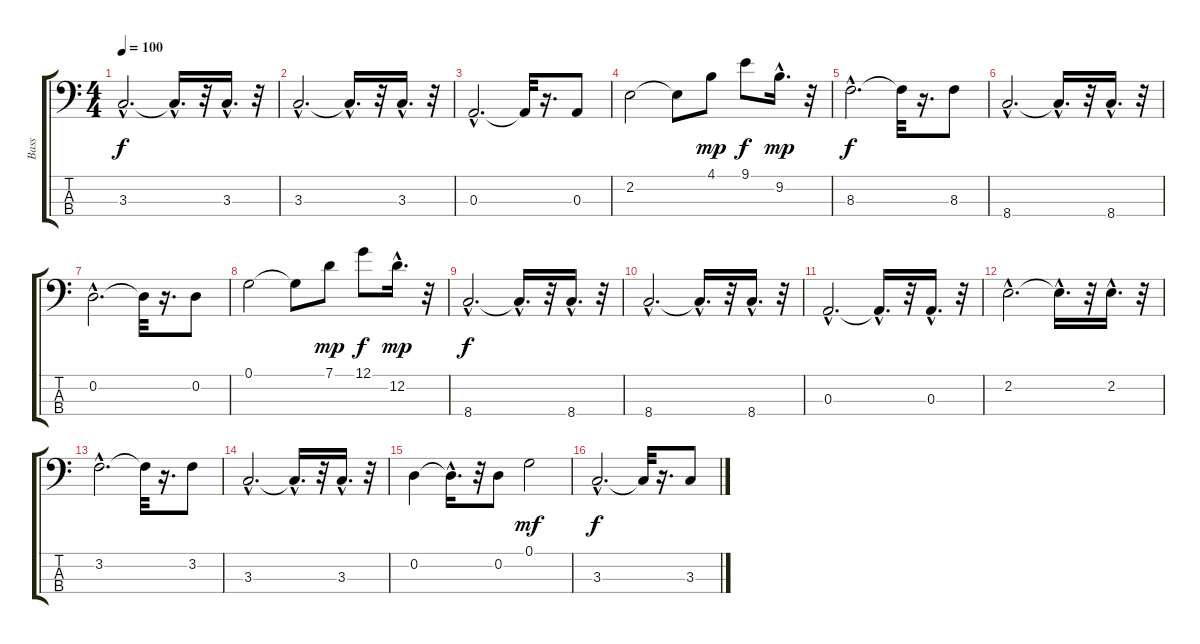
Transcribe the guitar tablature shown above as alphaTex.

\track ("Bass" "Bass") {instrument electricbassfinger}
\staff {score tabs}
\tuning (G2 D2 A1 E1) {hide}
\ts (4 4)
\tempo 100
\clef f4
\ks c
3.3{hac}.2{d dy f} 3.3{hac t}.16{d} r.32 3.3{hac}.16{d} r.32 |
3.3{hac}.2{d} 3.3{hac t}.16{d} r.32 3.3{hac}.16{d} r.32 |
0.3{hac}.2{d} 0.3{t}.32 r.16{d} 0.3.8 |
2.2.2 2.2{t}.8 4.1.8{dy mp} 9.1.8{dy f} 9.2{hac}.16{d dy mp} r.32 |
8.3{hac}.2{d dy f} 8.3{t}.32 r.16{d} 8.3.8 |
8.4{hac}.2{d} 8.4{hac t}.16{d} r.32 8.4{hac}.16{d} r.32 |
0.2{hac}.2{d} 0.2{t}.32 r.16{d} 0.2.8 |
0.1.2 0.1{t}.8 7.1.8{dy mp} 12.1.8{dy f} 12.2{hac}.16{d dy mp} r.32 |
8.4{hac}.2{d dy f} 8.4{hac t}.16{d} r.32 8.4{hac}.16{d} r.32 |
8.4{hac}.2{d} 8.4{hac t}.16{d} r.32 8.4{hac}.16{d} r.32 |
0.3{hac}.2{d} 0.3{hac t}.16{d} r.32 0.3{hac}.16{d} r.32 |
2.2{hac}.2{d} 2.2{hac t}.16{d} r.32 2.2{hac}.16{d} r.32 |
3.2{hac}.2{d} 3.2{t}.32 r.16{d} 3.2.8 |
3.3{hac}.2{d} 3.3{hac t}.16{d} r.32 3.3{hac}.16{d} r.32 |
0.2.4 0.2{hac t}.16{d} r.32 0.2.8 0.1.2{dy mf} |
3.3{hac}.2{d dy f} 3.3{t}.32 r.16{d} 3.3.8
